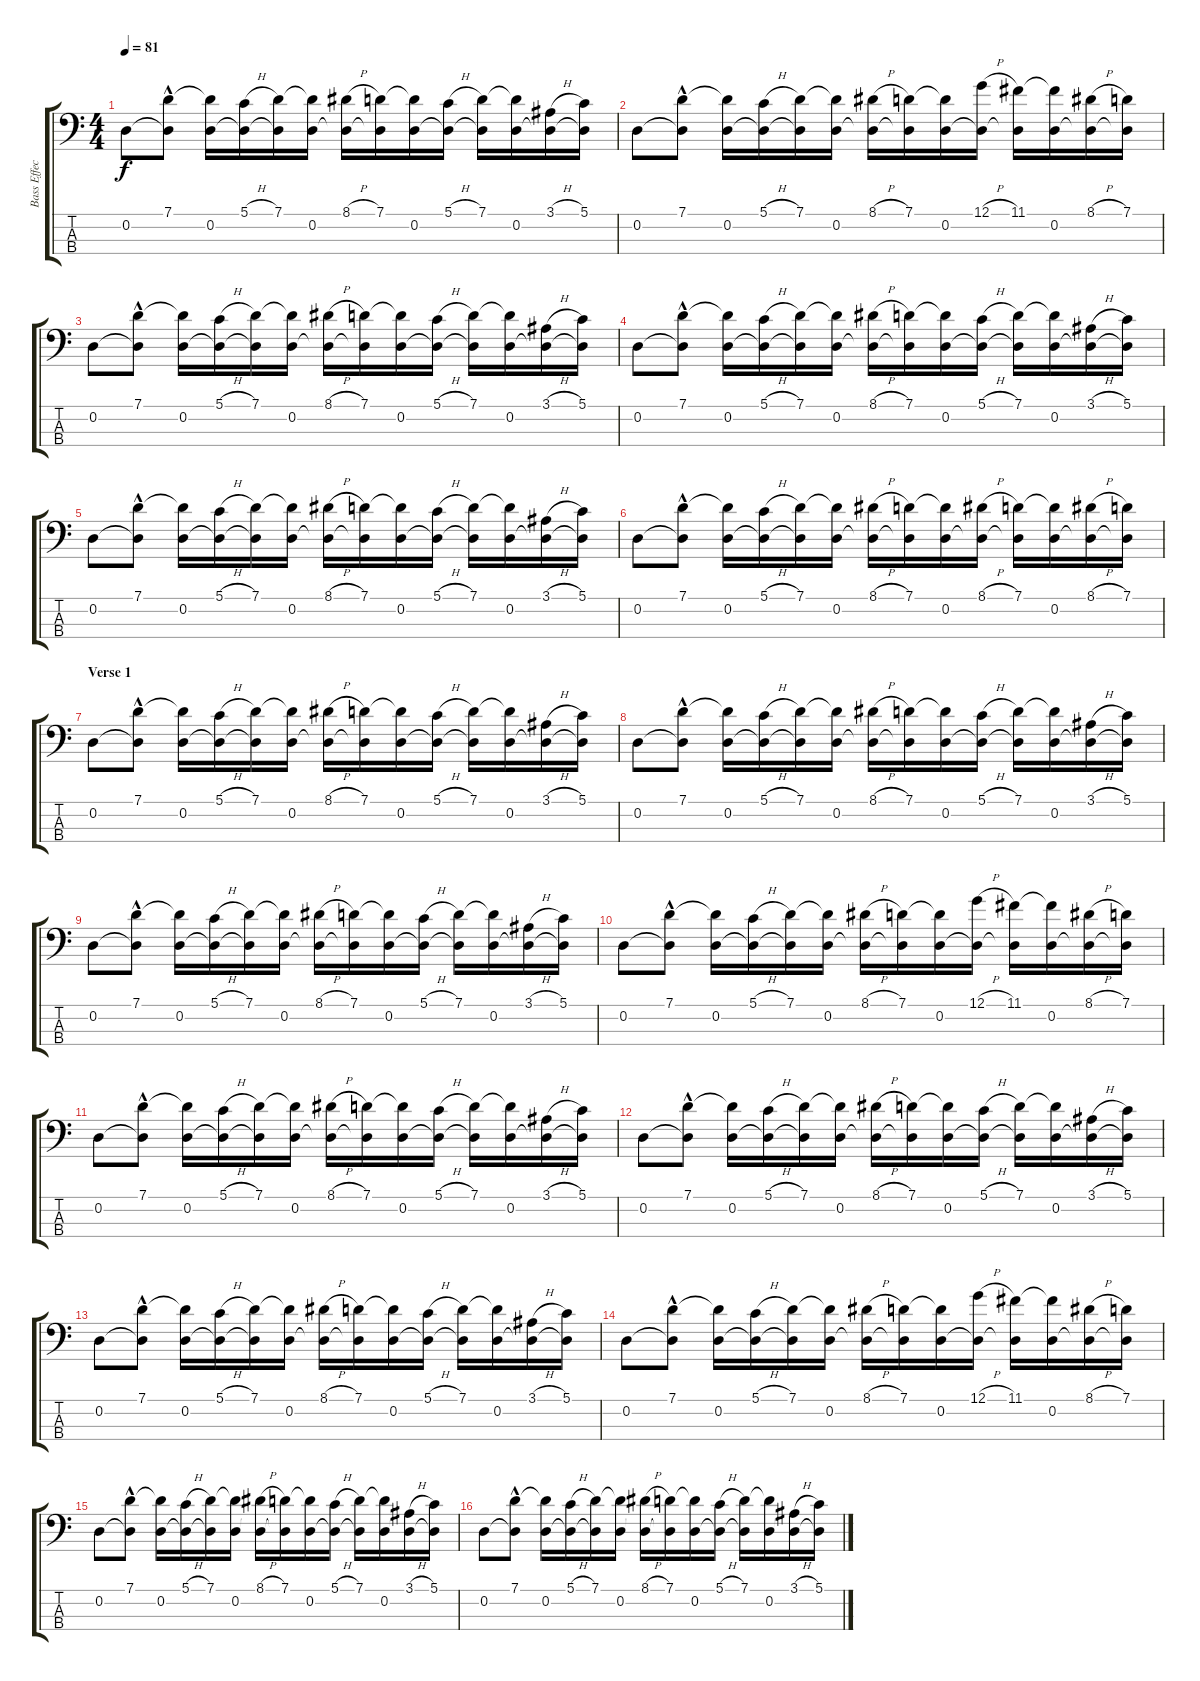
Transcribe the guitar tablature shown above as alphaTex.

\track ("Bass Effects" "Bass Effec") {instrument synthbass1}
\staff {score tabs}
\tuning (G2 D2 A1 D1) {hide}
\ts (4 4)
\tempo 81
\clef f4
\ks c
0.2.8{dy f} (7.1{hac} 0.2{t}).8 (7.1{t} 0.2).16 (5.1{h} 0.2{t}).16 (7.1 0.2{t}).16 (7.1{t} 0.2).16 (8.1{h} 0.2{t}).16 (7.1 0.2{t}).16 (7.1{t} 0.2).16 (5.1{h} 0.2{t}).16 (7.1 0.2{t}).16 (7.1{t} 0.2).16 (3.1{h} 0.2{t}).16 (5.1 0.2{t}).16 |
0.2.8 (7.1{hac} 0.2{t}).8 (7.1{t} 0.2).16 (5.1{h} 0.2{t}).16 (7.1 0.2{t}).16 (7.1{t} 0.2).16 (8.1{h} 0.2{t}).16 (7.1 0.2{t}).16 (7.1{t} 0.2).16 (12.1{h} 0.2{t}).16 (11.1 0.2{t}).16 (11.1{t} 0.2).16 (8.1{h} 0.2{t}).16 (7.1 0.2{t}).16 |
0.2.8 (7.1{hac} 0.2{t}).8 (7.1{t} 0.2).16 (5.1{h} 0.2{t}).16 (7.1 0.2{t}).16 (7.1{t} 0.2).16 (8.1{h} 0.2{t}).16 (7.1 0.2{t}).16 (7.1{t} 0.2).16 (5.1{h} 0.2{t}).16 (7.1 0.2{t}).16 (7.1{t} 0.2).16 (3.1{h} 0.2{t}).16 (5.1 0.2{t}).16 |
0.2.8 (7.1{hac} 0.2{t}).8 (7.1{t} 0.2).16 (5.1{h} 0.2{t}).16 (7.1 0.2{t}).16 (7.1{t} 0.2).16 (8.1{h} 0.2{t}).16 (7.1 0.2{t}).16 (7.1{t} 0.2).16 (5.1{h} 0.2{t}).16 (7.1 0.2{t}).16 (7.1{t} 0.2).16 (3.1{h} 0.2{t}).16 (5.1 0.2{t}).16 |
0.2.8 (7.1{hac} 0.2{t}).8 (7.1{t} 0.2).16 (5.1{h} 0.2{t}).16 (7.1 0.2{t}).16 (7.1{t} 0.2).16 (8.1{h} 0.2{t}).16 (7.1 0.2{t}).16 (7.1{t} 0.2).16 (5.1{h} 0.2{t}).16 (7.1 0.2{t}).16 (7.1{t} 0.2).16 (3.1{h} 0.2{t}).16 (5.1 0.2{t}).16 |
0.2.8 (7.1{hac} 0.2{t}).8 (7.1{t} 0.2).16 (5.1{h} 0.2{t}).16 (7.1 0.2{t}).16 (7.1{t} 0.2).16 (8.1{h} 0.2{t}).16 (7.1 0.2{t}).16 (7.1{t} 0.2).16 (8.1{h} 0.2{t}).16 (7.1 0.2{t}).16 (7.1{t} 0.2).16 (8.1{h} 0.2{t}).16 (7.1 0.2{t}).16 |
\section ("" "Verse 1")
0.2.8 (7.1{hac} 0.2{t}).8 (7.1{t} 0.2).16 (5.1{h} 0.2{t}).16 (7.1 0.2{t}).16 (7.1{t} 0.2).16 (8.1{h} 0.2{t}).16 (7.1 0.2{t}).16 (7.1{t} 0.2).16 (5.1{h} 0.2{t}).16 (7.1 0.2{t}).16 (7.1{t} 0.2).16 (3.1{h} 0.2{t}).16 (5.1 0.2{t}).16 |
0.2.8 (7.1{hac} 0.2{t}).8 (7.1{t} 0.2).16 (5.1{h} 0.2{t}).16 (7.1 0.2{t}).16 (7.1{t} 0.2).16 (8.1{h} 0.2{t}).16 (7.1 0.2{t}).16 (7.1{t} 0.2).16 (5.1{h} 0.2{t}).16 (7.1 0.2{t}).16 (7.1{t} 0.2).16 (3.1{h} 0.2{t}).16 (5.1 0.2{t}).16 |
0.2.8 (7.1{hac} 0.2{t}).8 (7.1{t} 0.2).16 (5.1{h} 0.2{t}).16 (7.1 0.2{t}).16 (7.1{t} 0.2).16 (8.1{h} 0.2{t}).16 (7.1 0.2{t}).16 (7.1{t} 0.2).16 (5.1{h} 0.2{t}).16 (7.1 0.2{t}).16 (7.1{t} 0.2).16 (3.1{h} 0.2{t}).16 (5.1 0.2{t}).16 |
0.2.8 (7.1{hac} 0.2{t}).8 (7.1{t} 0.2).16 (5.1{h} 0.2{t}).16 (7.1 0.2{t}).16 (7.1{t} 0.2).16 (8.1{h} 0.2{t}).16 (7.1 0.2{t}).16 (7.1{t} 0.2).16 (12.1{h} 0.2{t}).16 (11.1 0.2{t}).16 (11.1{t} 0.2).16 (8.1{h} 0.2{t}).16 (7.1 0.2{t}).16 |
0.2.8 (7.1{hac} 0.2{t}).8 (7.1{t} 0.2).16 (5.1{h} 0.2{t}).16 (7.1 0.2{t}).16 (7.1{t} 0.2).16 (8.1{h} 0.2{t}).16 (7.1 0.2{t}).16 (7.1{t} 0.2).16 (5.1{h} 0.2{t}).16 (7.1 0.2{t}).16 (7.1{t} 0.2).16 (3.1{h} 0.2{t}).16 (5.1 0.2{t}).16 |
0.2.8 (7.1{hac} 0.2{t}).8 (7.1{t} 0.2).16 (5.1{h} 0.2{t}).16 (7.1 0.2{t}).16 (7.1{t} 0.2).16 (8.1{h} 0.2{t}).16 (7.1 0.2{t}).16 (7.1{t} 0.2).16 (5.1{h} 0.2{t}).16 (7.1 0.2{t}).16 (7.1{t} 0.2).16 (3.1{h} 0.2{t}).16 (5.1 0.2{t}).16 |
0.2.8 (7.1{hac} 0.2{t}).8 (7.1{t} 0.2).16 (5.1{h} 0.2{t}).16 (7.1 0.2{t}).16 (7.1{t} 0.2).16 (8.1{h} 0.2{t}).16 (7.1 0.2{t}).16 (7.1{t} 0.2).16 (5.1{h} 0.2{t}).16 (7.1 0.2{t}).16 (7.1{t} 0.2).16 (3.1{h} 0.2{t}).16 (5.1 0.2{t}).16 |
0.2.8 (7.1{hac} 0.2{t}).8 (7.1{t} 0.2).16 (5.1{h} 0.2{t}).16 (7.1 0.2{t}).16 (7.1{t} 0.2).16 (8.1{h} 0.2{t}).16 (7.1 0.2{t}).16 (7.1{t} 0.2).16 (12.1{h} 0.2{t}).16 (11.1 0.2{t}).16 (11.1{t} 0.2).16 (8.1{h} 0.2{t}).16 (7.1 0.2{t}).16 |
0.2.8 (7.1{hac} 0.2{t}).8 (7.1{t} 0.2).16 (5.1{h} 0.2{t}).16 (7.1 0.2{t}).16 (7.1{t} 0.2).16 (8.1{h} 0.2{t}).16 (7.1 0.2{t}).16 (7.1{t} 0.2).16 (5.1{h} 0.2{t}).16 (7.1 0.2{t}).16 (7.1{t} 0.2).16 (3.1{h} 0.2{t}).16 (5.1 0.2{t}).16 |
0.2.8 (7.1{hac} 0.2{t}).8 (7.1{t} 0.2).16 (5.1{h} 0.2{t}).16 (7.1 0.2{t}).16 (7.1{t} 0.2).16 (8.1{h} 0.2{t}).16 (7.1 0.2{t}).16 (7.1{t} 0.2).16 (5.1{h} 0.2{t}).16 (7.1 0.2{t}).16 (7.1{t} 0.2).16 (3.1{h} 0.2{t}).16 (5.1 0.2{t}).16
